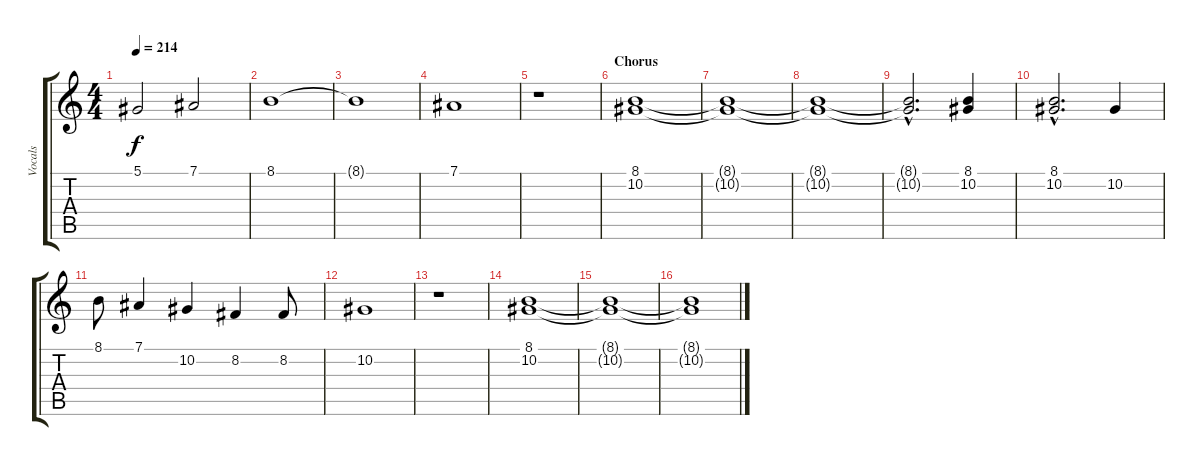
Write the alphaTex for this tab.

\track ("Vocals" "Vocals") {instrument oboe}
\staff {score tabs}
\tuning (Eb4 Bb3 Gb3 Db3 Ab2 Eb2) {hide}
\ts (4 4)
\tempo 214
\clef g2
\ks c
5.1.2{dy f} 7.1.2 |
8.1.1 |
8.1{t}.1 |
7.1.1 |
r.1 |
\section ("" "Chorus")
(8.1 10.2).1 |
(8.1{t} 10.2{t}).1 |
(8.1{t} 10.2{t}).1 |
(8.1{hac t} 10.2{hac t}).2{d} (8.1 10.2).4 |
(8.1{hac} 10.2{hac}).2{d} 10.2.4 |
8.1.8 7.1.4 10.2.4 8.2.4 8.2.8 |
10.2.1 |
r.1 |
(8.1 10.2).1 |
(8.1{t} 10.2{t}).1 |
(8.1{t} 10.2{t}).1
